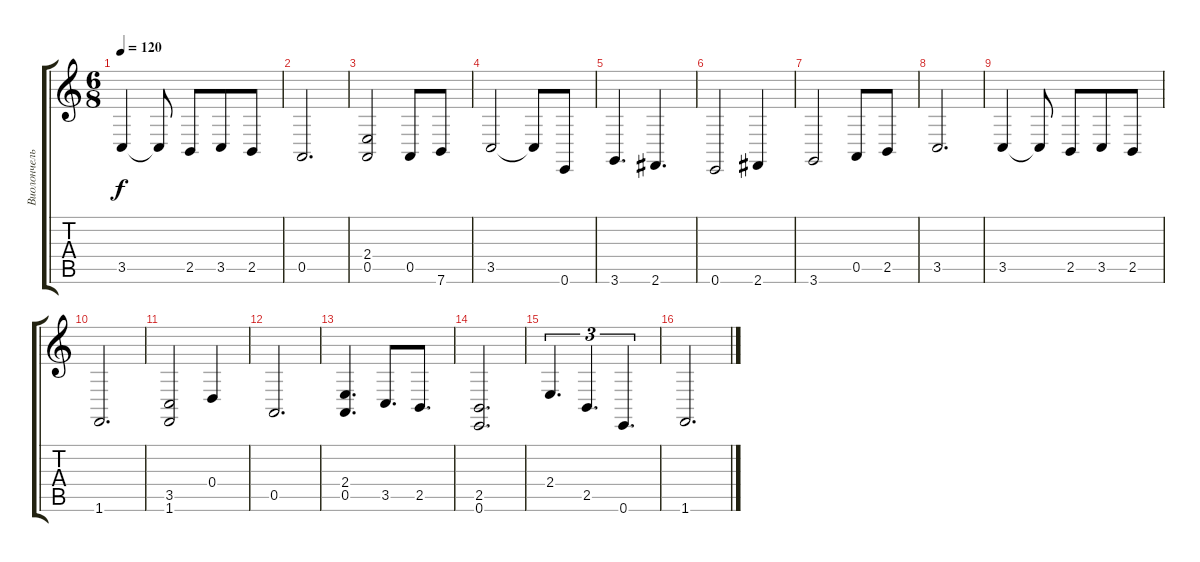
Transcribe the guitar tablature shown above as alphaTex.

\track ("Виолончель" "Виолончель") {instrument fiddle}
\staff {score tabs}
\tuning (E4 B3 G3 D3 A2 E2) {hide}
\ts (6 8)
\tempo 120
\clef g2
\ks c
3.5.4{dy f} 3.5{t}.8 2.5.8 3.5.8 2.5.8 |
0.5.2{d} |
(2.4 0.5).2 0.5.8 7.6.8 |
3.5.2 3.5{t}.8 0.6.8 |
3.6.4{d} 2.6.4{d} |
0.6.2 2.6.4 |
3.6.2 0.5.8 2.5.8 |
3.5.2{d} |
3.5.4 3.5{t}.8 2.5.8 3.5.8 2.5.8 |
1.6.2{d} |
(3.5 1.6).2 0.4.4 |
0.5.2{d} |
(2.4 0.5).4{d} 3.5.8{d} 2.5.8{d} |
(2.5 0.6).2{d} |
2.4.4{d tu (3 2)} 2.5.4{d tu (3 2)} 0.6.4{d tu (3 2)} |
1.6.2{d}
